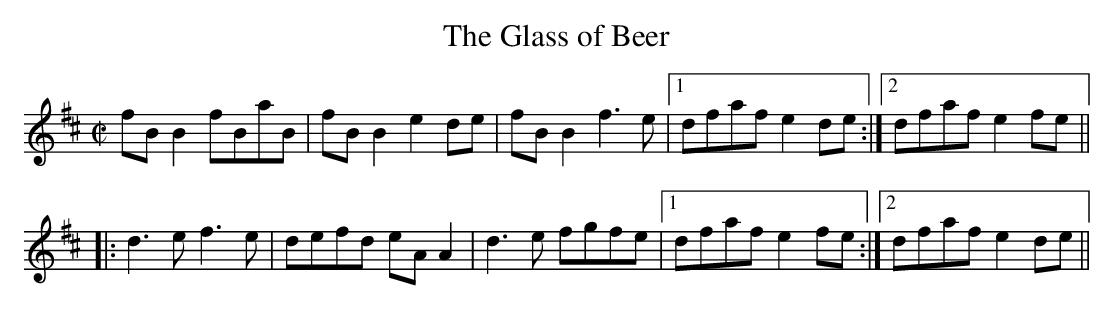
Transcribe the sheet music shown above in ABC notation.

X:1
T:The Glass of Beer
M:C|
K:Bm
fB B2 fBaB|fB B2 e2de|fB B2  f3e|1 dfaf e2de:|2 dfaf e2fe||
|: d3e  f3e|defd eA A2| d3e fgfe|1 dfaf e2fe:|2 dfaf e2de||
